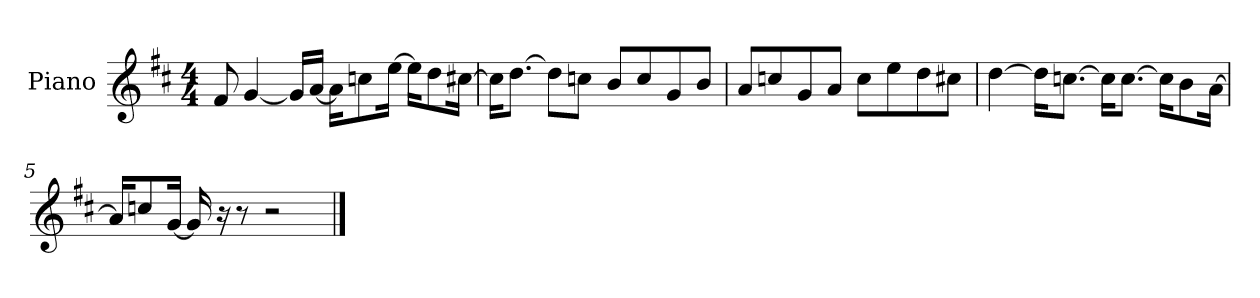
**kern
*part1
*staff1
*I"Piano
*I'P-no
*clefG2
*k[f#c#]
*M4/4
*MM90
=1
8f#/
[4g/
16g/LL]
[16a/JJ
16a\KL]
8ccn\
[16ee\Jk
16ee\KL]
8dd\
[16cc#X\Jk
=2
16cc#\KL]
[8.dd\J
8dd\L]
8ccn\J
8b/L
8cc/
8g/
8b/J
=3
8a/L
8ccn/
8g/
8a/J
8cc\L
8ee\
8dd\
8cc#X\J
!!LO:LB:g=z
=4
[4dd\
16dd\KL]
[8.ccn\J
16cc\KL]
[8.cc\J
16cc\KL]
8b\
[16a\Jk
=5
16a/KL]
8ccn/
[16g/Jk
16g/]
16r
8r
2r
==
*-
